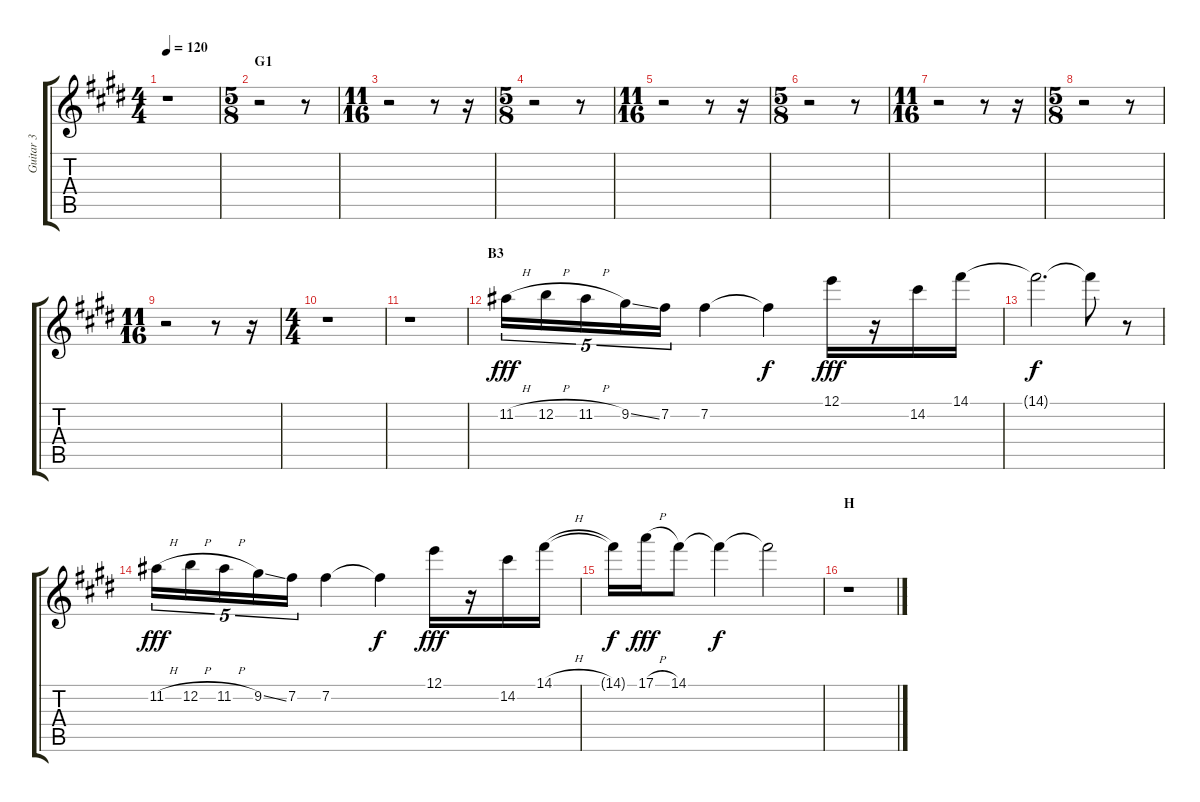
\track ("Guitar 3" "Guitar 3") {instrument distortionguitar}
\staff {score tabs}
\tuning (E4 B3 G3 D3 A2 E2) {hide}
\ts (4 4)
\tempo 120
\clef g2
\ks e
r.1{dy f} |
\ts (5 8)
\section ("" "G1")
r.2 r.8 |
\ts (11 16)
r.2 r.8 r.16 |
\ts (5 8)
r.2 r.8 |
\ts (11 16)
r.2 r.8 r.16 |
\ts (5 8)
r.2 r.8 |
\ts (11 16)
r.2 r.8 r.16 |
\ts (5 8)
r.2 r.8 |
\ts (11 16)
r.2 r.8 r.16 |
\ts (4 4)
r.1 |
r.1 |
\section ("" "B3")
11.2{h}.16{tu (5 4) dy fff} 12.2{h}.16{tu (5 4)} 11.2{h}.16{tu (5 4)} 9.2{ss}.16{tu (5 4)} 7.2.16{tu (5 4)} 7.2.4 7.2{t}.4{dy f} 12.1.16{dy fff} r.16 14.2.16 14.1.16 |
14.1{t}.2{d dy f} 14.1{t}.8 r.8 |
11.2{h}.16{tu (5 4) dy fff} 12.2{h}.16{tu (5 4)} 11.2{h}.16{tu (5 4)} 9.2{ss}.16{tu (5 4)} 7.2.16{tu (5 4)} 7.2.4 7.2{t}.4{dy f} 12.1.16{dy fff} r.16 14.2.16 14.1{h}.16 |
14.1{t}.16{dy f} 17.1{h}.16{dy fff} 14.1.8 14.1{t}.4{dy f} 14.1{t}.2 |
\section ("" "H")
r.1
